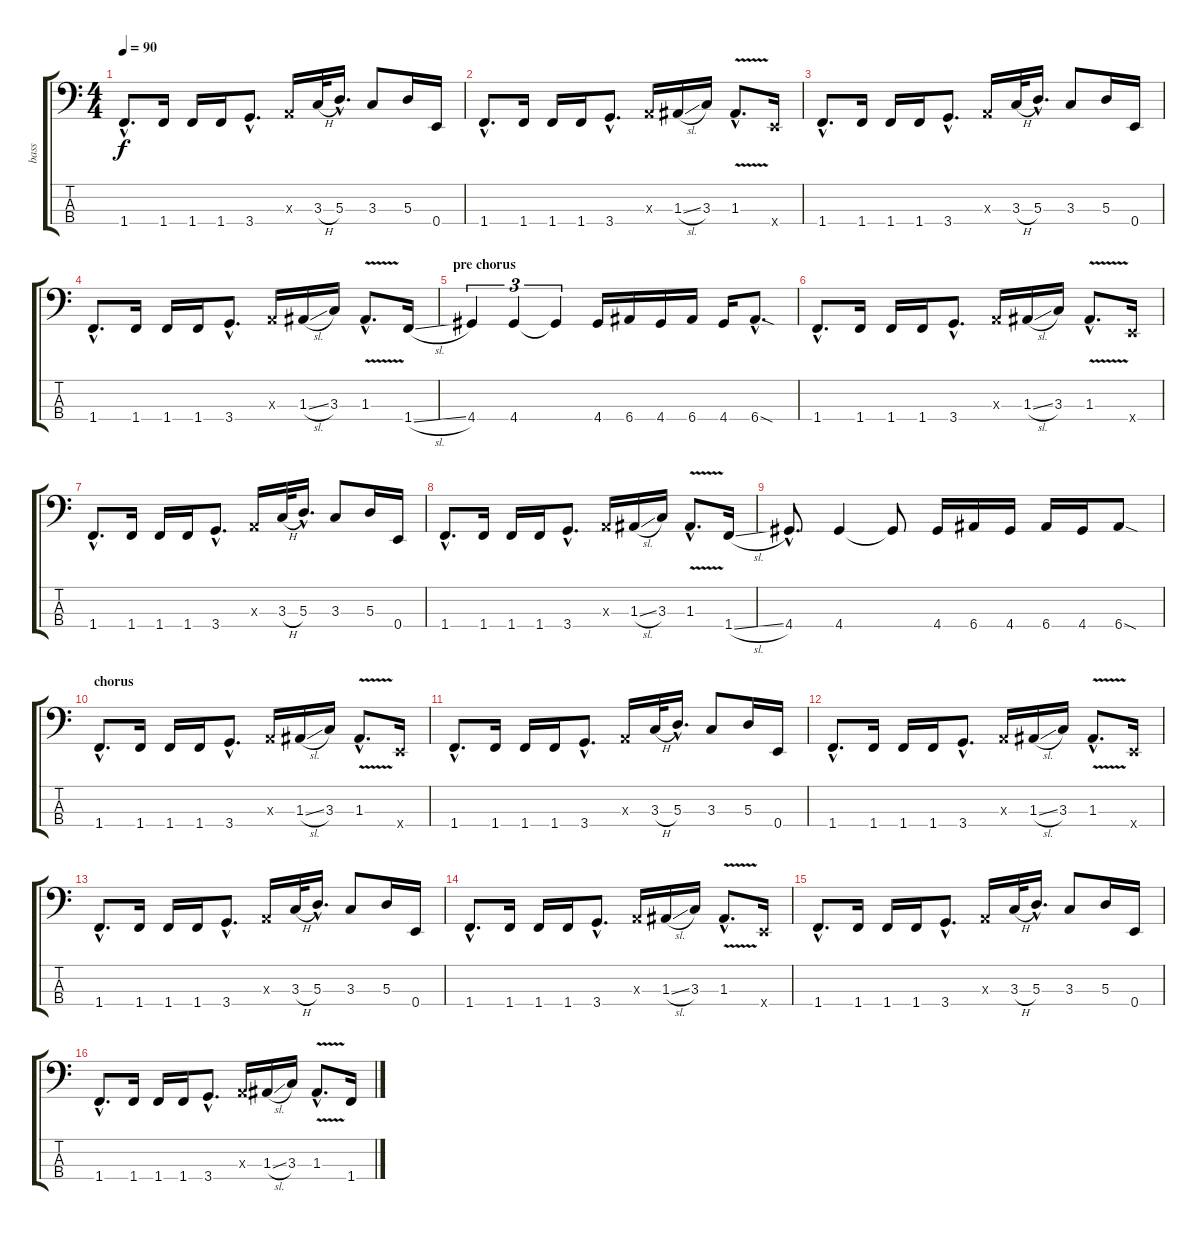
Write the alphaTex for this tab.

\track ("bass" "bass") {instrument fretlessbass}
\staff {score tabs}
\tuning (G2 D2 A1 E1) {hide}
\ts (4 4)
\tempo 90
\clef f4
\ks c
1.4{hac}.8{d dy f} 1.4.16 1.4.16 1.4.16 3.4{hac}.8{d} 0.3{x}.16 3.3{h}.32 5.3{hac}.16{d} 3.3.8 5.3.16 0.4.16 |
1.4{hac}.8{d} 1.4.16 1.4.16 1.4.16 3.4{hac}.8{d} 0.3{x}.16 1.3{sl}.16 3.3.16 1.3{v hac}.8{d} 0.4{x}.16 |
1.4{hac}.8{d} 1.4.16 1.4.16 1.4.16 3.4{hac}.8{d} 0.3{x}.16 3.3{h}.32 5.3{hac}.16{d} 3.3.8 5.3.16 0.4.16 |
1.4{hac}.8{d} 1.4.16 1.4.16 1.4.16 3.4{hac}.8{d} 0.3{x}.16 1.3{sl}.16 3.3.16 1.3{v hac}.8{d} 1.4{sl}.16 |
\section ("" "pre chorus")
4.4.4{tu (3 2)} 4.4.4{tu (3 2)} 4.4{t}.4{tu (3 2)} 4.4.16 6.4.16 4.4.16 6.4.16 4.4.16 6.4{sod hac}.8{d} |
1.4{hac}.8{d} 1.4.16 1.4.16 1.4.16 3.4{hac}.8{d} 0.3{x}.16 1.3{sl}.16 3.3.16 1.3{v hac}.8{d} 0.4{x}.16 |
1.4{hac}.8{d} 1.4.16 1.4.16 1.4.16 3.4{hac}.8{d} 0.3{x}.16 3.3{h}.32 5.3{hac}.16{d} 3.3.8 5.3.16 0.4.16 |
1.4{hac}.8{d} 1.4.16 1.4.16 1.4.16 3.4{hac}.8{d} 0.3{x}.16 1.3{sl}.16 3.3.16 1.3{v hac}.8{d} 1.4{sl}.16 |
4.4{hac}.8{d} 4.4.4 4.4{t}.8 4.4.16 6.4.16 4.4.16 6.4.16 4.4.16 6.4{sod}.8 |
\section ("" "chorus")
1.4{hac}.8{d} 1.4.16 1.4.16 1.4.16 3.4{hac}.8{d} 0.3{x}.16 1.3{sl}.16 3.3.16 1.3{v hac}.8{d} 0.4{x}.16 |
1.4{hac}.8{d} 1.4.16 1.4.16 1.4.16 3.4{hac}.8{d} 0.3{x}.16 3.3{h}.32 5.3{hac}.16{d} 3.3.8 5.3.16 0.4.16 |
1.4{hac}.8{d} 1.4.16 1.4.16 1.4.16 3.4{hac}.8{d} 0.3{x}.16 1.3{sl}.16 3.3.16 1.3{v hac}.8{d} 0.4{x}.16 |
1.4{hac}.8{d} 1.4.16 1.4.16 1.4.16 3.4{hac}.8{d} 0.3{x}.16 3.3{h}.32 5.3{hac}.16{d} 3.3.8 5.3.16 0.4.16 |
1.4{hac}.8{d} 1.4.16 1.4.16 1.4.16 3.4{hac}.8{d} 0.3{x}.16 1.3{sl}.16 3.3.16 1.3{v hac}.8{d} 0.4{x}.16 |
1.4{hac}.8{d} 1.4.16 1.4.16 1.4.16 3.4{hac}.8{d} 0.3{x}.16 3.3{h}.32 5.3{hac}.16{d} 3.3.8 5.3.16 0.4.16 |
1.4{hac}.8{d} 1.4.16 1.4.16 1.4.16 3.4{hac}.8{d} 0.3{x}.16 1.3{sl}.16 3.3.16 1.3{v hac}.8{d} 1.4{sl}.16
